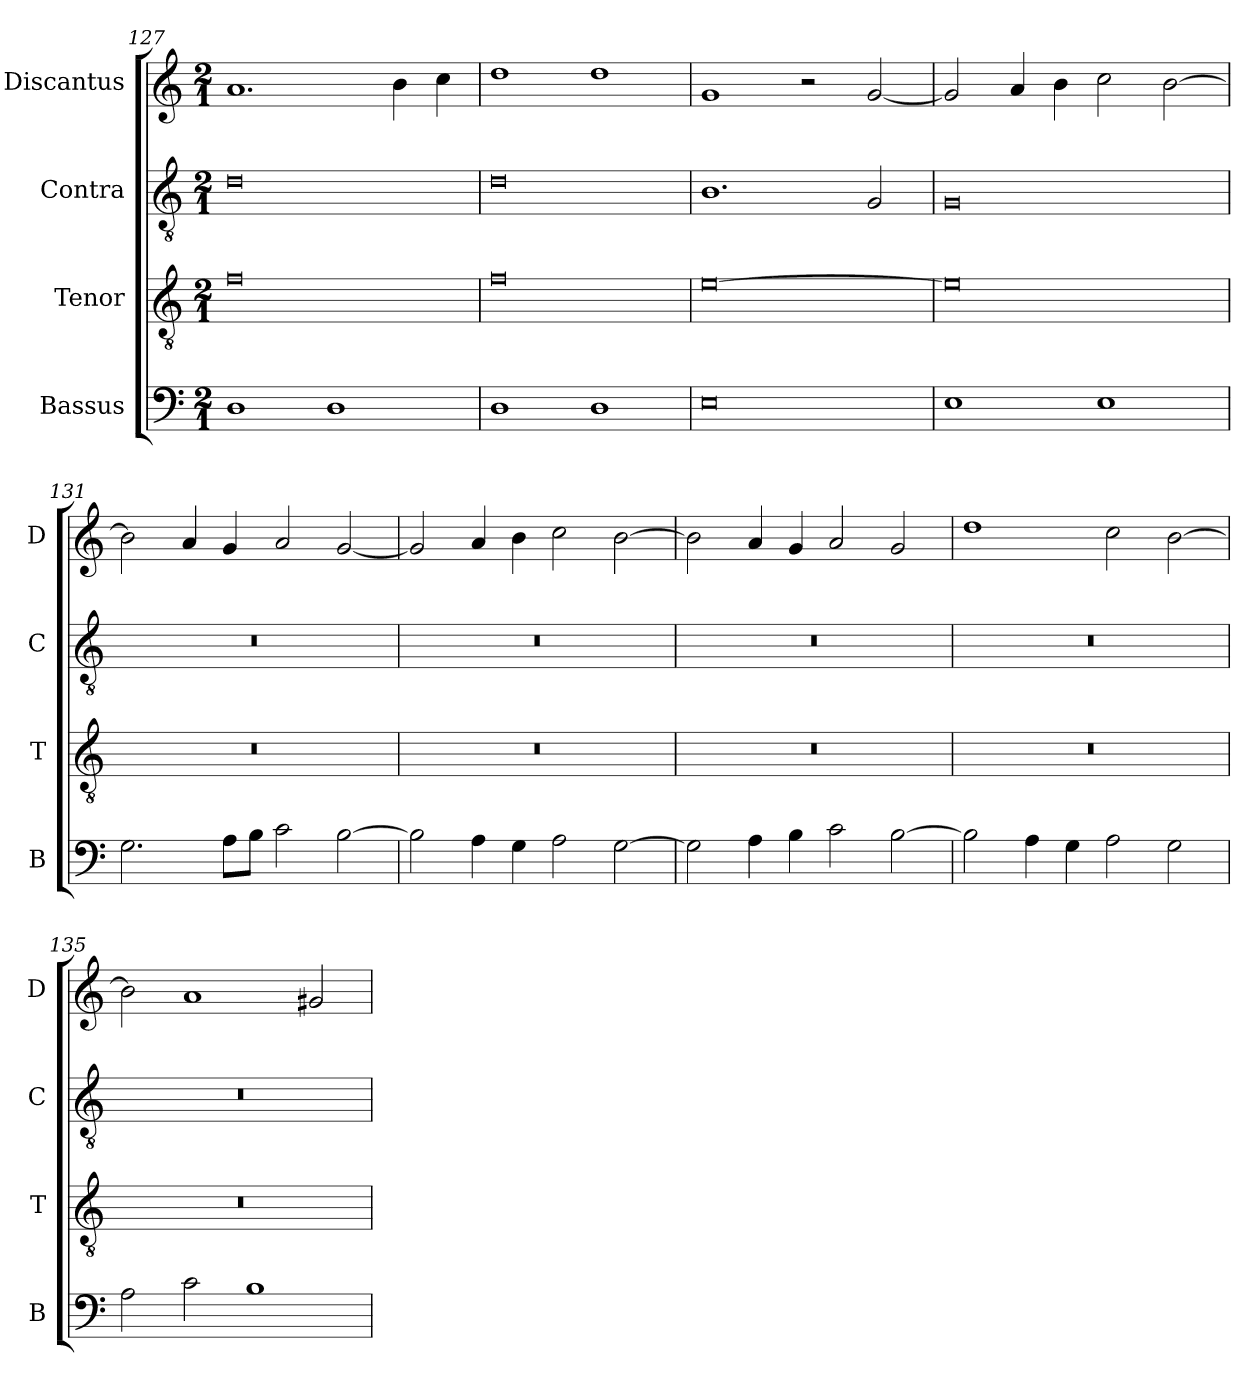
**kern	**kern	**kern	**kern
*part4	*part3	*part2	*part1
*staff4	*staff3	*staff2	*staff1
*I"Bassus	*I"Tenor	*I"Contra	*I"Discantus
*I'B	*I'T	*I'C	*I'D
*clefF4	*clefGv2	*clefGv2	*clefG2
*k[]	*k[]	*k[]	*k[]
*M2/1	*M2/1	*M2/1	*M2/1
=127	=127	=127	=127
1D	0f	0d	1.a
1D	.	.	.
.	.	.	4b\
.	.	.	4cc\
=128	=128	=128	=128
1D	0f	0d	1dd
1D	.	.	1dd
=129	=129	=129	=129
0E	[0e	1.B	1g
.	.	.	2r
.	.	2G/	[2g/
=130	=130	=130	=130
1E	0e]	0G	2g/]
.	.	.	4a/
.	.	.	4b\
1E	.	.	2cc\
.	.	.	[2b\
=131	=131	=131	=131
2.G\	0r	0r	2b\]
.	.	.	4a/
8A\L	.	.	4g/
8B\J	.	.	.
2c\	.	.	2a/
[2B\	.	.	[2g/
=132	=132	=132	=132
2B\]	0r	0r	2g/]
4A\	.	.	4a/
4G\	.	.	4b\
2A\	.	.	2cc\
[2G\	.	.	[2b\
=133	=133	=133	=133
2G\]	0r	0r	2b\]
4A\	.	.	4a/
4B\	.	.	4g/
2c\	.	.	2a/
[2B\	.	.	2g/
=134	=134	=134	=134
2B\]	0r	0r	1dd
4A\	.	.	.
4G\	.	.	.
2A\	.	.	2cc\
2G\	.	.	[2b\
=135	=135	=135	=135
2A\	0r	0r	2b\]
2c\	.	.	1a
1B	.	.	.
.	.	.	2g#X/
=	=	=	=
*-	*-	*-	*-
